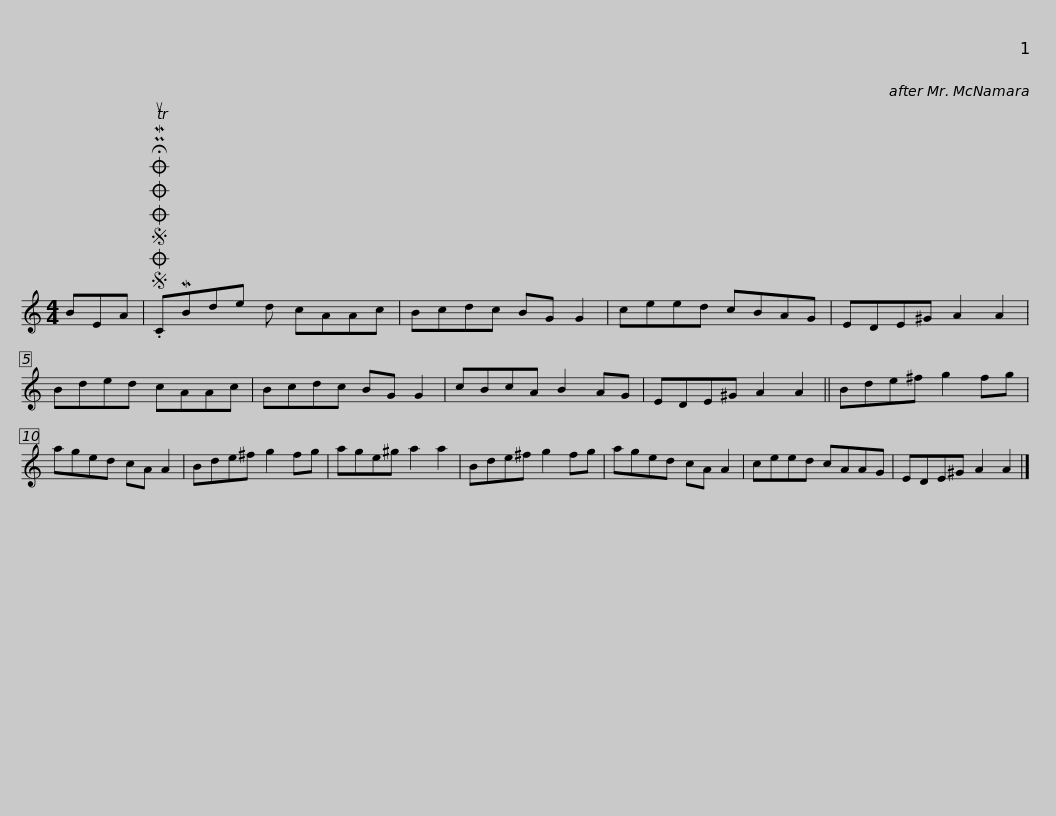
X:1
L:1/8
M:4/4
I:linebreak $
K:C
V:1 treble
V:1
 BEA |SOSOOO .!fermata!PMTuCMBde d cAAc | Bcdc BG G2 | ceed cBAG | EDE^G A2 A2 | %5
 Bded cAAc |$ Bcdc BG G2 | cBcA B2 AG | EDE^G A2 A2 || Bde^f g2 fg | %10
 aged cA A2 | Bde^f g2 fg |$ age^g a2 a2 | Bde^f g2 fg | aged cA A2 | %15
 ceed cAAG | EDE^G A2 A2 |] %17
